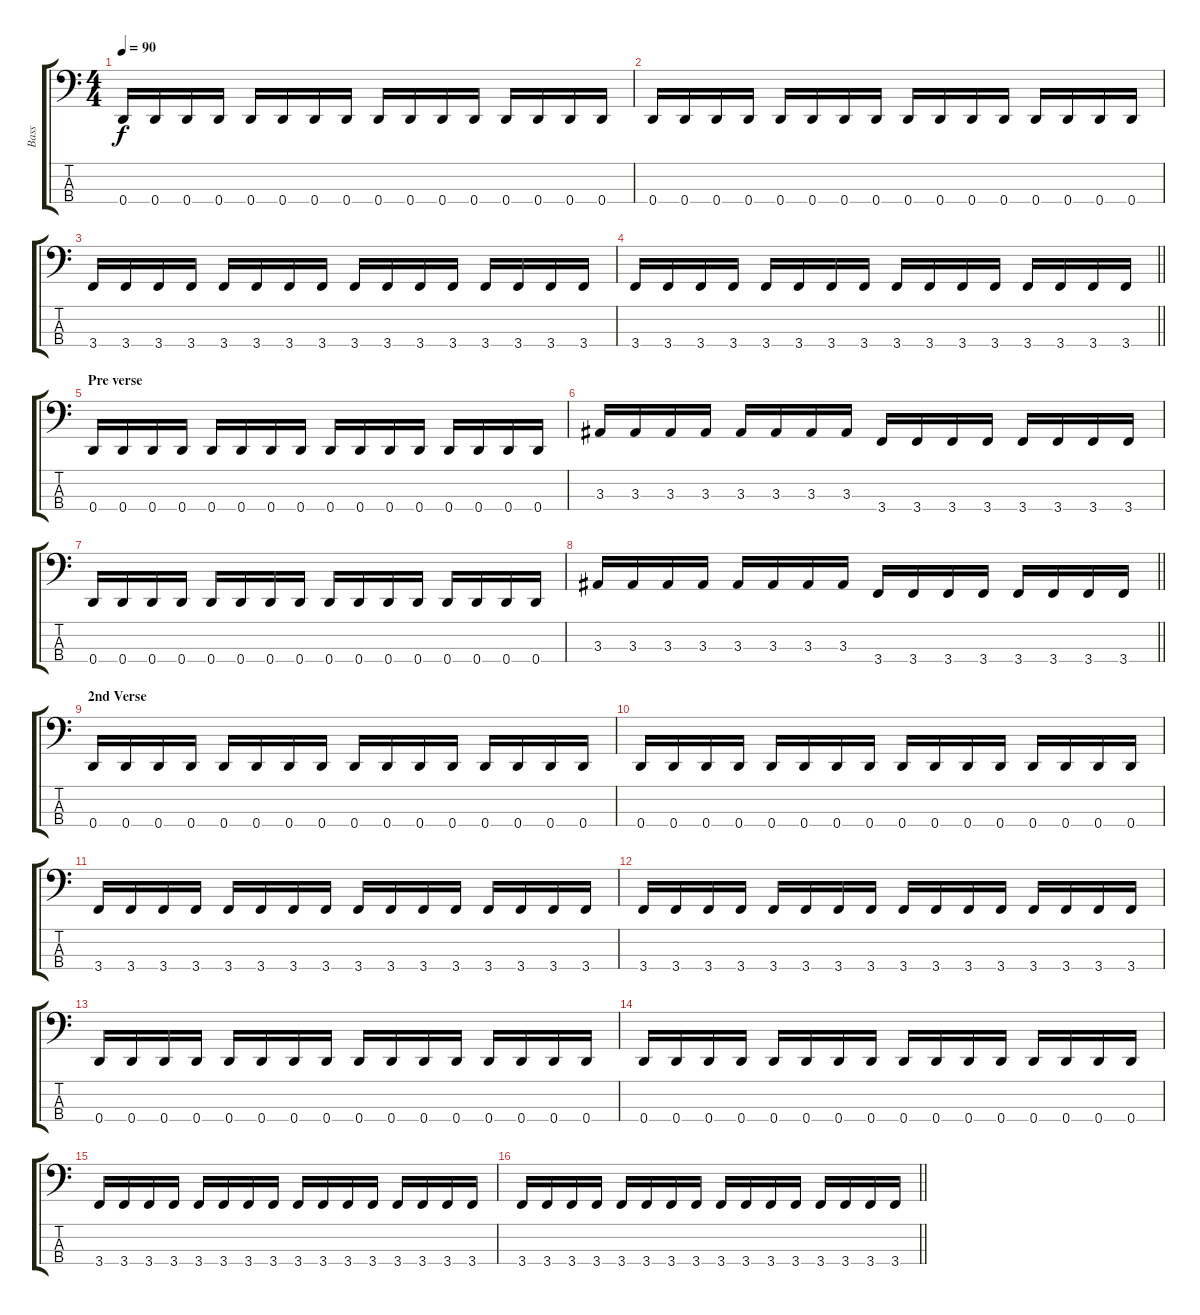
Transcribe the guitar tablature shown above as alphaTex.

\track ("Bass" "Bass") {instrument electricbassfinger}
\staff {score tabs}
\tuning (F2 C2 G1 D1) {hide}
\ts (4 4)
\tempo 90
\clef f4
\ks c
0.4.16{dy f} 0.4.16 0.4.16 0.4.16 0.4.16 0.4.16 0.4.16 0.4.16 0.4.16 0.4.16 0.4.16 0.4.16 0.4.16 0.4.16 0.4.16 0.4.16 |
0.4.16 0.4.16 0.4.16 0.4.16 0.4.16 0.4.16 0.4.16 0.4.16 0.4.16 0.4.16 0.4.16 0.4.16 0.4.16 0.4.16 0.4.16 0.4.16 |
3.4.16 3.4.16 3.4.16 3.4.16 3.4.16 3.4.16 3.4.16 3.4.16 3.4.16 3.4.16 3.4.16 3.4.16 3.4.16 3.4.16 3.4.16 3.4.16 |
\barLineRight lightlight
3.4.16 3.4.16 3.4.16 3.4.16 3.4.16 3.4.16 3.4.16 3.4.16 3.4.16 3.4.16 3.4.16 3.4.16 3.4.16 3.4.16 3.4.16 3.4.16 |
\section ("" "Pre verse")
0.4.16 0.4.16 0.4.16 0.4.16 0.4.16 0.4.16 0.4.16 0.4.16 0.4.16 0.4.16 0.4.16 0.4.16 0.4.16 0.4.16 0.4.16 0.4.16 |
3.3.16 3.3.16 3.3.16 3.3.16 3.3.16 3.3.16 3.3.16 3.3.16 3.4.16 3.4.16 3.4.16 3.4.16 3.4.16 3.4.16 3.4.16 3.4.16 |
0.4.16 0.4.16 0.4.16 0.4.16 0.4.16 0.4.16 0.4.16 0.4.16 0.4.16 0.4.16 0.4.16 0.4.16 0.4.16 0.4.16 0.4.16 0.4.16 |
\barLineRight lightlight
3.3.16 3.3.16 3.3.16 3.3.16 3.3.16 3.3.16 3.3.16 3.3.16 3.4.16 3.4.16 3.4.16 3.4.16 3.4.16 3.4.16 3.4.16 3.4.16 |
\section ("" "2nd Verse")
0.4.16 0.4.16 0.4.16 0.4.16 0.4.16 0.4.16 0.4.16 0.4.16 0.4.16 0.4.16 0.4.16 0.4.16 0.4.16 0.4.16 0.4.16 0.4.16 |
0.4.16 0.4.16 0.4.16 0.4.16 0.4.16 0.4.16 0.4.16 0.4.16 0.4.16 0.4.16 0.4.16 0.4.16 0.4.16 0.4.16 0.4.16 0.4.16 |
3.4.16 3.4.16 3.4.16 3.4.16 3.4.16 3.4.16 3.4.16 3.4.16 3.4.16 3.4.16 3.4.16 3.4.16 3.4.16 3.4.16 3.4.16 3.4.16 |
3.4.16 3.4.16 3.4.16 3.4.16 3.4.16 3.4.16 3.4.16 3.4.16 3.4.16 3.4.16 3.4.16 3.4.16 3.4.16 3.4.16 3.4.16 3.4.16 |
0.4.16 0.4.16 0.4.16 0.4.16 0.4.16 0.4.16 0.4.16 0.4.16 0.4.16 0.4.16 0.4.16 0.4.16 0.4.16 0.4.16 0.4.16 0.4.16 |
0.4.16 0.4.16 0.4.16 0.4.16 0.4.16 0.4.16 0.4.16 0.4.16 0.4.16 0.4.16 0.4.16 0.4.16 0.4.16 0.4.16 0.4.16 0.4.16 |
3.4.16 3.4.16 3.4.16 3.4.16 3.4.16 3.4.16 3.4.16 3.4.16 3.4.16 3.4.16 3.4.16 3.4.16 3.4.16 3.4.16 3.4.16 3.4.16 |
\barLineRight lightlight
3.4.16 3.4.16 3.4.16 3.4.16 3.4.16 3.4.16 3.4.16 3.4.16 3.4.16 3.4.16 3.4.16 3.4.16 3.4.16 3.4.16 3.4.16 3.4.16
